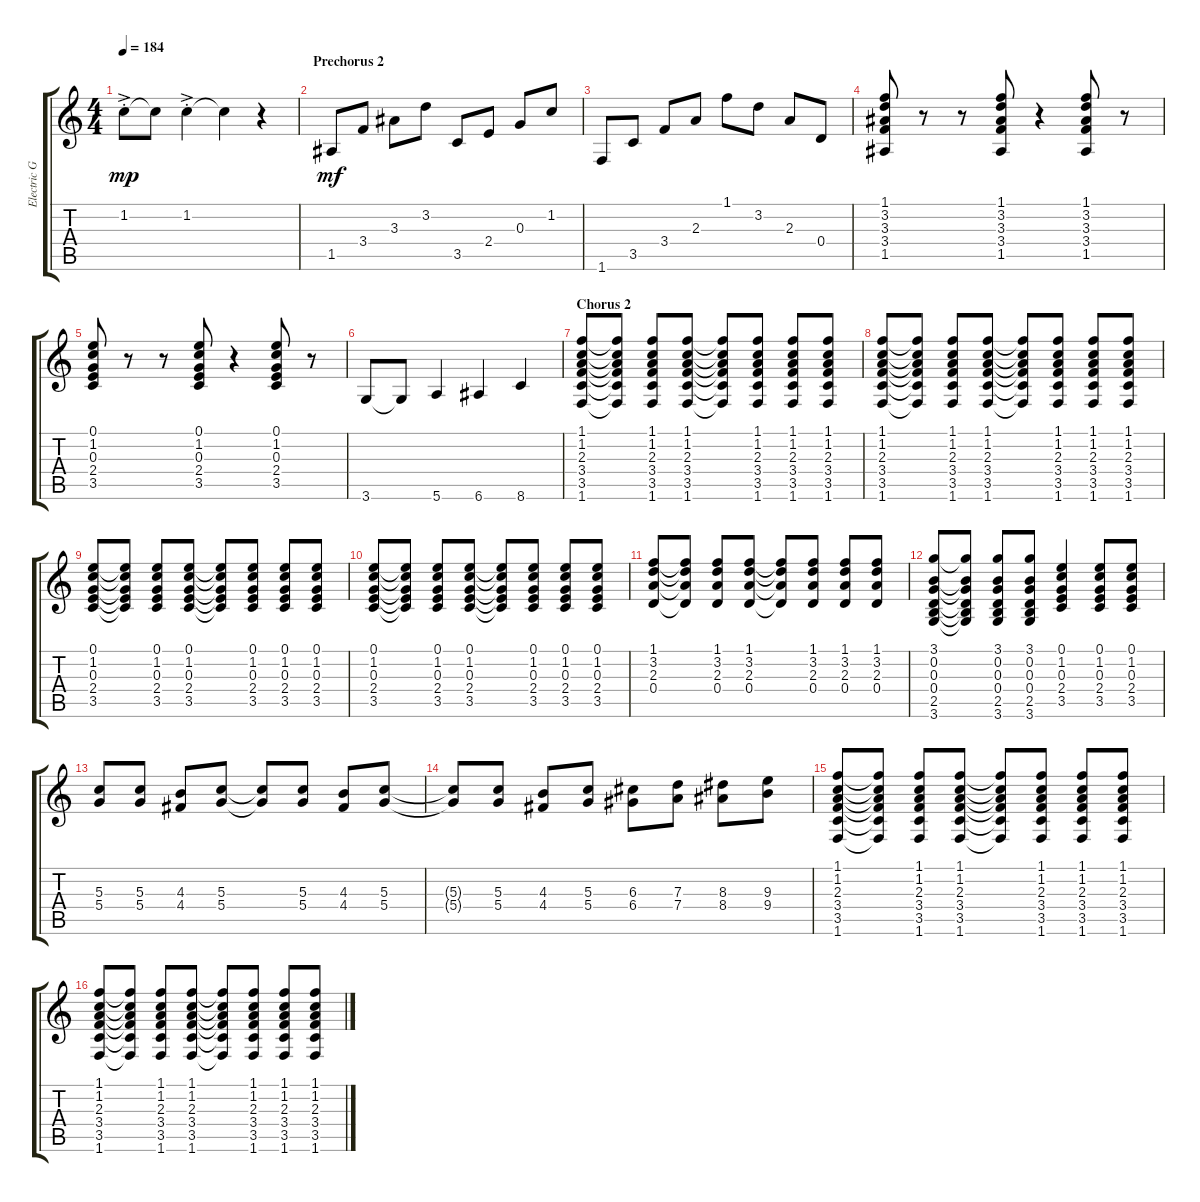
\track ("Electric Guitar" "Electric G") {instrument overdrivenguitar}
\staff {score tabs}
\tuning (E4 B3 G3 D3 A2 E2) {hide}
\ts (4 4)
\tempo 184
\clef g2
\ks c
1.2{ac st}.8{dy mp} 1.2{t}.8 1.2{ac st}.4 1.2{t}.4 r.4 |
\section ("" "Prechorus 2")
1.5.8{dy mf} 3.4.8 3.3.8 3.2.8 3.5.8 2.4.8 0.3.8 1.2.8 |
1.6.8 3.5.8 3.4.8 2.3.8 1.1.8 3.2.8 2.3.8 0.4.8 |
(1.1 3.2 3.3 3.4 1.5).8 r.8 r.8 (1.1 3.2 3.3 3.4 1.5).8 r.4 (1.1 3.2 3.3 3.4 1.5).8 r.8 |
(0.1 1.2 0.3 2.4 3.5).8 r.8 r.8 (0.1 1.2 0.3 2.4 3.5).8 r.4 (0.1 1.2 0.3 2.4 3.5).8 r.8 |
3.6.8 3.6{t}.8 5.6.4 6.6.4 8.6.4 |
\section ("" "Chorus 2")
(1.1 1.2 2.3 3.4 3.5 1.6).8 (1.1{t} 1.2{t} 2.3{t} 3.4{t} 3.5{t} 1.6{t}).8 (1.1 1.2 2.3 3.4 3.5 1.6).8 (1.1 1.2 2.3 3.4 3.5 1.6).8 (1.1{t} 1.2{t} 2.3{t} 3.4{t} 3.5{t} 1.6{t}).8 (1.1 1.2 2.3 3.4 3.5 1.6).8 (1.1 1.2 2.3 3.4 3.5 1.6).8 (1.1 1.2 2.3 3.4 3.5 1.6).8 |
(1.1 1.2 2.3 3.4 3.5 1.6).8 (1.1{t} 1.2{t} 2.3{t} 3.4{t} 3.5{t} 1.6{t}).8 (1.1 1.2 2.3 3.4 3.5 1.6).8 (1.1 1.2 2.3 3.4 3.5 1.6).8 (1.1{t} 1.2{t} 2.3{t} 3.4{t} 3.5{t} 1.6{t}).8 (1.1 1.2 2.3 3.4 3.5 1.6).8 (1.1 1.2 2.3 3.4 3.5 1.6).8 (1.1 1.2 2.3 3.4 3.5 1.6).8 |
(0.1 1.2 0.3 2.4 3.5).8 (0.1{t} 1.2{t} 0.3{t} 2.4{t} 3.5{t}).8 (0.1 1.2 0.3 2.4 3.5).8 (0.1 1.2 0.3 2.4 3.5).8 (0.1{t} 1.2{t} 0.3{t} 2.4{t} 3.5{t}).8 (0.1 1.2 0.3 2.4 3.5).8 (0.1 1.2 0.3 2.4 3.5).8 (0.1 1.2 0.3 2.4 3.5).8 |
(0.1 1.2 0.3 2.4 3.5).8 (0.1{t} 1.2{t} 0.3{t} 2.4{t} 3.5{t}).8 (0.1 1.2 0.3 2.4 3.5).8 (0.1 1.2 0.3 2.4 3.5).8 (0.1{t} 1.2{t} 0.3{t} 2.4{t} 3.5{t}).8 (0.1 1.2 0.3 2.4 3.5).8 (0.1 1.2 0.3 2.4 3.5).8 (0.1 1.2 0.3 2.4 3.5).8 |
(1.1 3.2 2.3 0.4).8 (1.1{t} 3.2{t} 2.3{t} 0.4{t}).8 (1.1 3.2 2.3 0.4).8 (1.1 3.2 2.3 0.4).8 (1.1{t} 3.2{t} 2.3{t} 0.4{t}).8 (1.1 3.2 2.3 0.4).8 (1.1 3.2 2.3 0.4).8 (1.1 3.2 2.3 0.4).8 |
(3.1 0.2 0.3 0.4 2.5 3.6).8 (3.1{t} 0.2{t} 0.3{t} 0.4{t} 2.5{t} 3.6{t}).8 (3.1 0.2 0.3 0.4 2.5 3.6).8 (3.1 0.2 0.3 0.4 2.5 3.6).8 (0.1 1.2 0.3 2.4 3.5).4 (0.1 1.2 0.3 2.4 3.5).8 (0.1 1.2 0.3 2.4 3.5).8 |
(5.3 5.4).8 (5.3 5.4).8 (4.3 4.4).8 (5.3 5.4).8 (5.3{t} 5.4{t}).8 (5.3 5.4).8 (4.3 4.4).8 (5.3 5.4).8 |
(5.3{t} 5.4{t}).8 (5.3 5.4).8 (4.3 4.4).8 (5.3 5.4).8 (6.3 6.4).8 (7.3 7.4).8 (8.3 8.4).8 (9.3 9.4).8 |
(1.1 1.2 2.3 3.4 3.5 1.6).8 (1.1{t} 1.2{t} 2.3{t} 3.4{t} 3.5{t} 1.6{t}).8 (1.1 1.2 2.3 3.4 3.5 1.6).8 (1.1 1.2 2.3 3.4 3.5 1.6).8 (1.1{t} 1.2{t} 2.3{t} 3.4{t} 3.5{t} 1.6{t}).8 (1.1 1.2 2.3 3.4 3.5 1.6).8 (1.1 1.2 2.3 3.4 3.5 1.6).8 (1.1 1.2 2.3 3.4 3.5 1.6).8 |
(1.1 1.2 2.3 3.4 3.5 1.6).8 (1.1{t} 1.2{t} 2.3{t} 3.4{t} 3.5{t} 1.6{t}).8 (1.1 1.2 2.3 3.4 3.5 1.6).8 (1.1 1.2 2.3 3.4 3.5 1.6).8 (1.1{t} 1.2{t} 2.3{t} 3.4{t} 3.5{t} 1.6{t}).8 (1.1 1.2 2.3 3.4 3.5 1.6).8 (1.1 1.2 2.3 3.4 3.5 1.6).8 (1.1 1.2 2.3 3.4 3.5 1.6).8
